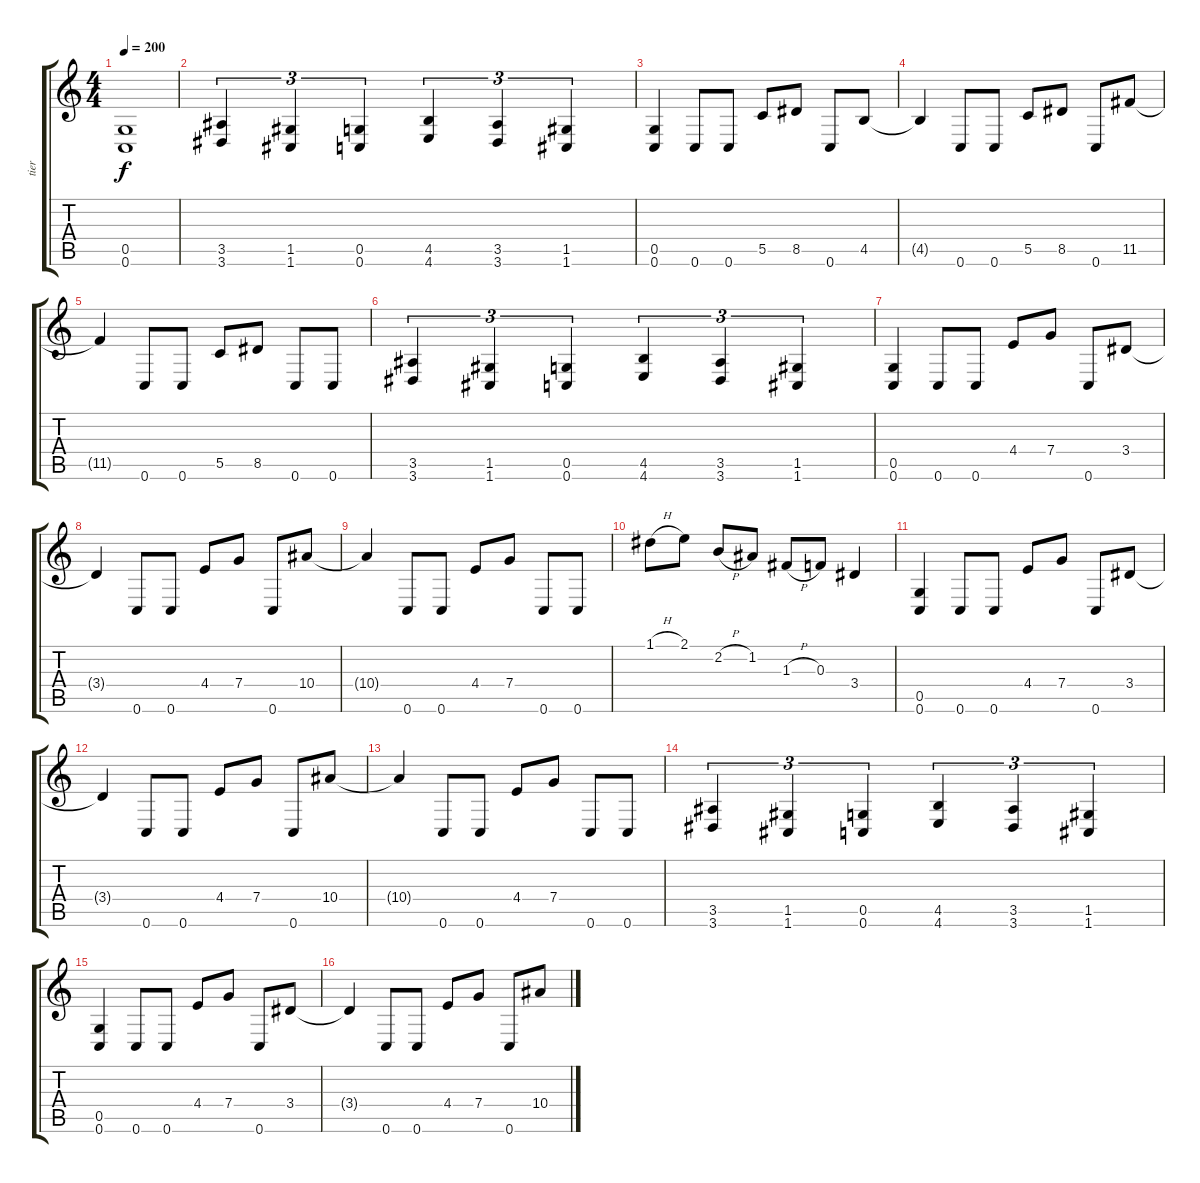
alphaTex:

\track ("tier" "tier") {mute instrument distortionguitar}
\staff {score tabs}
\tuning (D4 A3 F3 C3 G2 C2) {hide}
\ts (4 4)
\tempo 200
\clef g2
\ks c
(0.5{t} 0.6{t}).1{dy f} |
(3.5 3.6).4{tu (3 2)} (1.5 1.6).4{tu (3 2)} (0.5 0.6).4{tu (3 2)} (4.5 4.6).4{tu (3 2)} (3.5 3.6).4{tu (3 2)} (1.5 1.6).4{tu (3 2)} |
(0.5 0.6).4 0.6.8 0.6.8 5.5.8 8.5.8 0.6.8 4.5.8 |
4.5{t}.4 0.6.8 0.6.8 5.5.8 8.5.8 0.6.8 11.5.8 |
11.5{t}.4 0.6.8 0.6.8 5.5.8 8.5.8 0.6.8 0.6.8 |
(3.5 3.6).4{tu (3 2)} (1.5 1.6).4{tu (3 2)} (0.5 0.6).4{tu (3 2)} (4.5 4.6).4{tu (3 2)} (3.5 3.6).4{tu (3 2)} (1.5 1.6).4{tu (3 2)} |
(0.5 0.6).4 0.6.8 0.6.8 4.4.8 7.4.8 0.6.8 3.4.8 |
3.4{t}.4 0.6.8 0.6.8 4.4.8 7.4.8 0.6.8 10.4.8 |
10.4{t}.4 0.6.8 0.6.8 4.4.8 7.4.8 0.6.8 0.6.8 |
1.1{h}.8 2.1.8 2.2{h}.8 1.2.8 1.3{h}.8 0.3.8 3.4.4 |
(0.5 0.6).4 0.6.8 0.6.8 4.4.8 7.4.8 0.6.8 3.4.8 |
3.4{t}.4 0.6.8 0.6.8 4.4.8 7.4.8 0.6.8 10.4.8 |
10.4{t}.4 0.6.8 0.6.8 4.4.8 7.4.8 0.6.8 0.6.8 |
(3.5 3.6).4{tu (3 2)} (1.5 1.6).4{tu (3 2)} (0.5 0.6).4{tu (3 2)} (4.5 4.6).4{tu (3 2)} (3.5 3.6).4{tu (3 2)} (1.5 1.6).4{tu (3 2)} |
(0.5 0.6).4 0.6.8 0.6.8 4.4.8 7.4.8 0.6.8 3.4.8 |
3.4{t}.4 0.6.8 0.6.8 4.4.8 7.4.8 0.6.8 10.4.8
